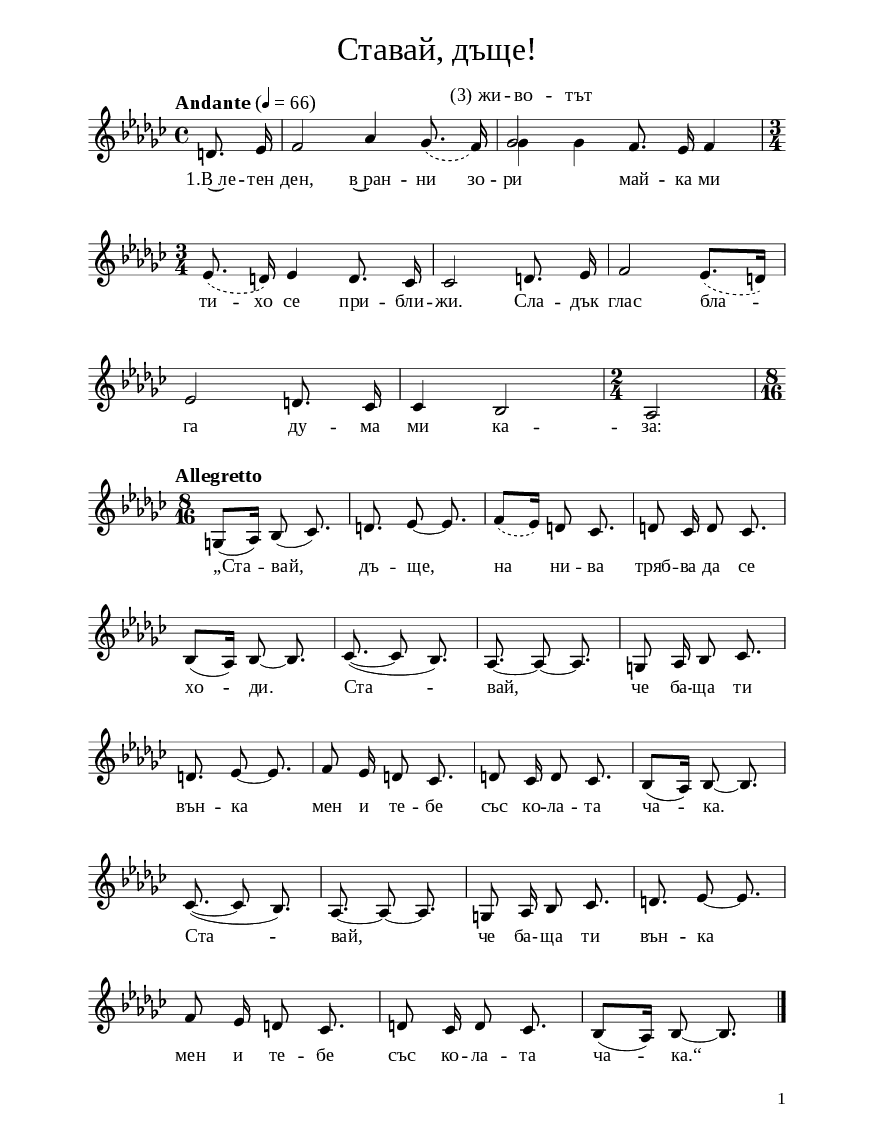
\version "2.24.4"

% include paper part and global functions
\include "include/globals.ily"

"rightBraces018" = \markup {
  \column {
    % repeat braces
    \translate #'(0 . -12.6 )
    \right-brace #18

    \translate #'(0 . -22.4 )
    \right-brace #18


  }
  \column {
    % repeat numbers
    \translate #'(0 . -13.2 )
    2

    \translate #'(0 . -24.2 )
    2


  }
}

\bookpart {
  \label #'ref142
  \tocItem \markup "Ставай, дъще! – Stavay, dashte"
  \include "include/bookpart-paper.ily"
  \score {
    \include "include/score-layout.ily"

    <<
      \new Lyrics = "tempVoiceLyricsBG" \with {
        % lyrics above a staff should have this override
        \override VerticalAxisGroup.staff-affinity = #DOWN
      }

      \new Voice = "mainVoice" \absolute {
        \clef treble

        \key ges \major

        \time 4/4
        \tempoFunc "Andante" 4 "66"
        \autoBeamOff
        \partial 4
        d'8. es'16 | % 2
        f'2 as'4 \phrasingSlurDown \phrasingSlurDashed ges'8. \(
        <<
          % now temporary add a second voice
          {
            \voiceTwo % this voice is in the same context as parent
            \hideNotes f'16 \) \unHideNotes \phrasingSlurNeutral | % 3
            \stemUp ges'2 \stemNeutral
          }
          \new Voice = "tempVoice" {
            % this is a new voice context
            \voiceOne \autoBeamOff
            f'16 | % 3
            \stemDown ges'4 ges'4 \stemNeutral
          }
        >>
        \oneVoice

        f'8.

        es'16 f'4 \break | % 4
        \time 3/4 \phrasingSlurDashed es'8. \( d'16 \) \phrasingSlurNeutral es'4 d'8. ces'16 | % 5
        ces'2 d'8. es'16 | % 6
        f'2 \slurDashed es'8. [( d'16 )] \slurNeutral \break | % 7
        es'2 d'8. ces'16 | % 8
        ces'4 bes2 | % 9
        \time 2/4  as2 \break |
        \time 8/16  |
        \tempo "Allegretto" \slurSolid g8 [( as16 )] bes8 ( ces'8. ) | % 11
        d'8. es'8 ~ es'8. | % 12
        \slurDashed f'8 [( es'16 )] d'8 ces'8. | % 13
        d'8 ces'16 d'8 ces'8. \break | % 14
        \slurSolid bes8 [( as16 )] bes8 ~ bes8. | % 15
        ces'8. ( ~ ces'8 bes8. ) | % 16
        as8. ~ as8 ~ as8. | % 17
        g8 as16 bes8 ces'8. \break | % 18
        d'8. es'8 ~ es'8. | % 19
        f'8 es'16 d'8 ces'8. |
        d'8 ces'16 d'8 ces'8. | % 21
        bes8 [( as16 )] bes8 ~ bes8. \break | % 22
        ces'8. ( ~ ces'8 bes8. ) | % 23
        as8. ~ as8 ~ as8. | % 24
        g8 as16 bes8 ces'8. | % 25
        d'8. es'8 ~ es'8. \break | % 26
        f'8 es'16 d'8 ces'8. | % 27
        d'8 ces'16 d'8 ces'8. | % 28
        bes8 [( as16 )] bes8 ~ bes8. \bar "|."
      }


      \new Lyrics \lyricsto "mainVoice" {
        "1.В~ле" -- тен
        ден, в~ран -- ни зо -- ри май -- ка ми ти -- хо се при --
        бли -- жи. Сла -- дък глас бла -- га ду -- ма ми
        ка -- за: „Ста -- вай, дъ -- ще, на ни -- ва
        тряб -- ва да се хо -- ди. Ста -- вай, че ба --
        ща ти вън -- ка мен и те -- бе със ко -- ла --
        та ча -- ка. Ста -- вай, че "ба-" -- ща ти вън --
        ка мен и те -- бе със ко -- ла -- та ча --
        ка.“
      }

      \context Lyrics = "tempVoiceLyricsBG" {
        \lyricsto "tempVoice" {
          "(3) жи" -- во -- тът
        }
      }

    >>

    \header {
      title = \titleFunc #'ref_desc_14 "Ставай, дъще!" "Stavay, dashte"
    }

    \midi{}



  } % score


  \pageBreak

  \markup \abs-fontsize #11 {

    \override #`(baseline-skip . ,bgCoupletBaselineSkip) % affects space between column lines
    \column {
      \line {   2. Слънцето щом изгрей,}
      \line {   "   " ти на нивата трябва да си.}
      \line {   "   " С’ сърп в ръка, с песен ти}
      \line {   "   " деня срещни. Ставай, дъще,}
      \line {   "   " Слънце дома да не те завари.}
      \line {   "   " Ставай, че моми и момци –}
      \line {   "   " вси към нивата са веч тръгнали.}
      \line {   "   " }
      \line {   3.  Нива е, дъще, животът,}
      \line {   "   " де доброто семе се сей.}
      \line {   "   " Кат израсне, живот внася}
      \line {   "   " то във нас. Ставай, дъще,}
      \line {   "   " Любовта днес мен и тебе чака.}
      \line {   "   " Ставай, (2)тя ни носи}
      \line {   "   " своята нова, жива премяна.}
      \line {   "   "  Ставай, че животът вънка мен}
      \line {   "   "  и тебе с благост вече чака.“}
    }

    \"rightBraces018"

  }


  \markup \empty-two

  % include foreign translation(s) of the song


} % bookpart
